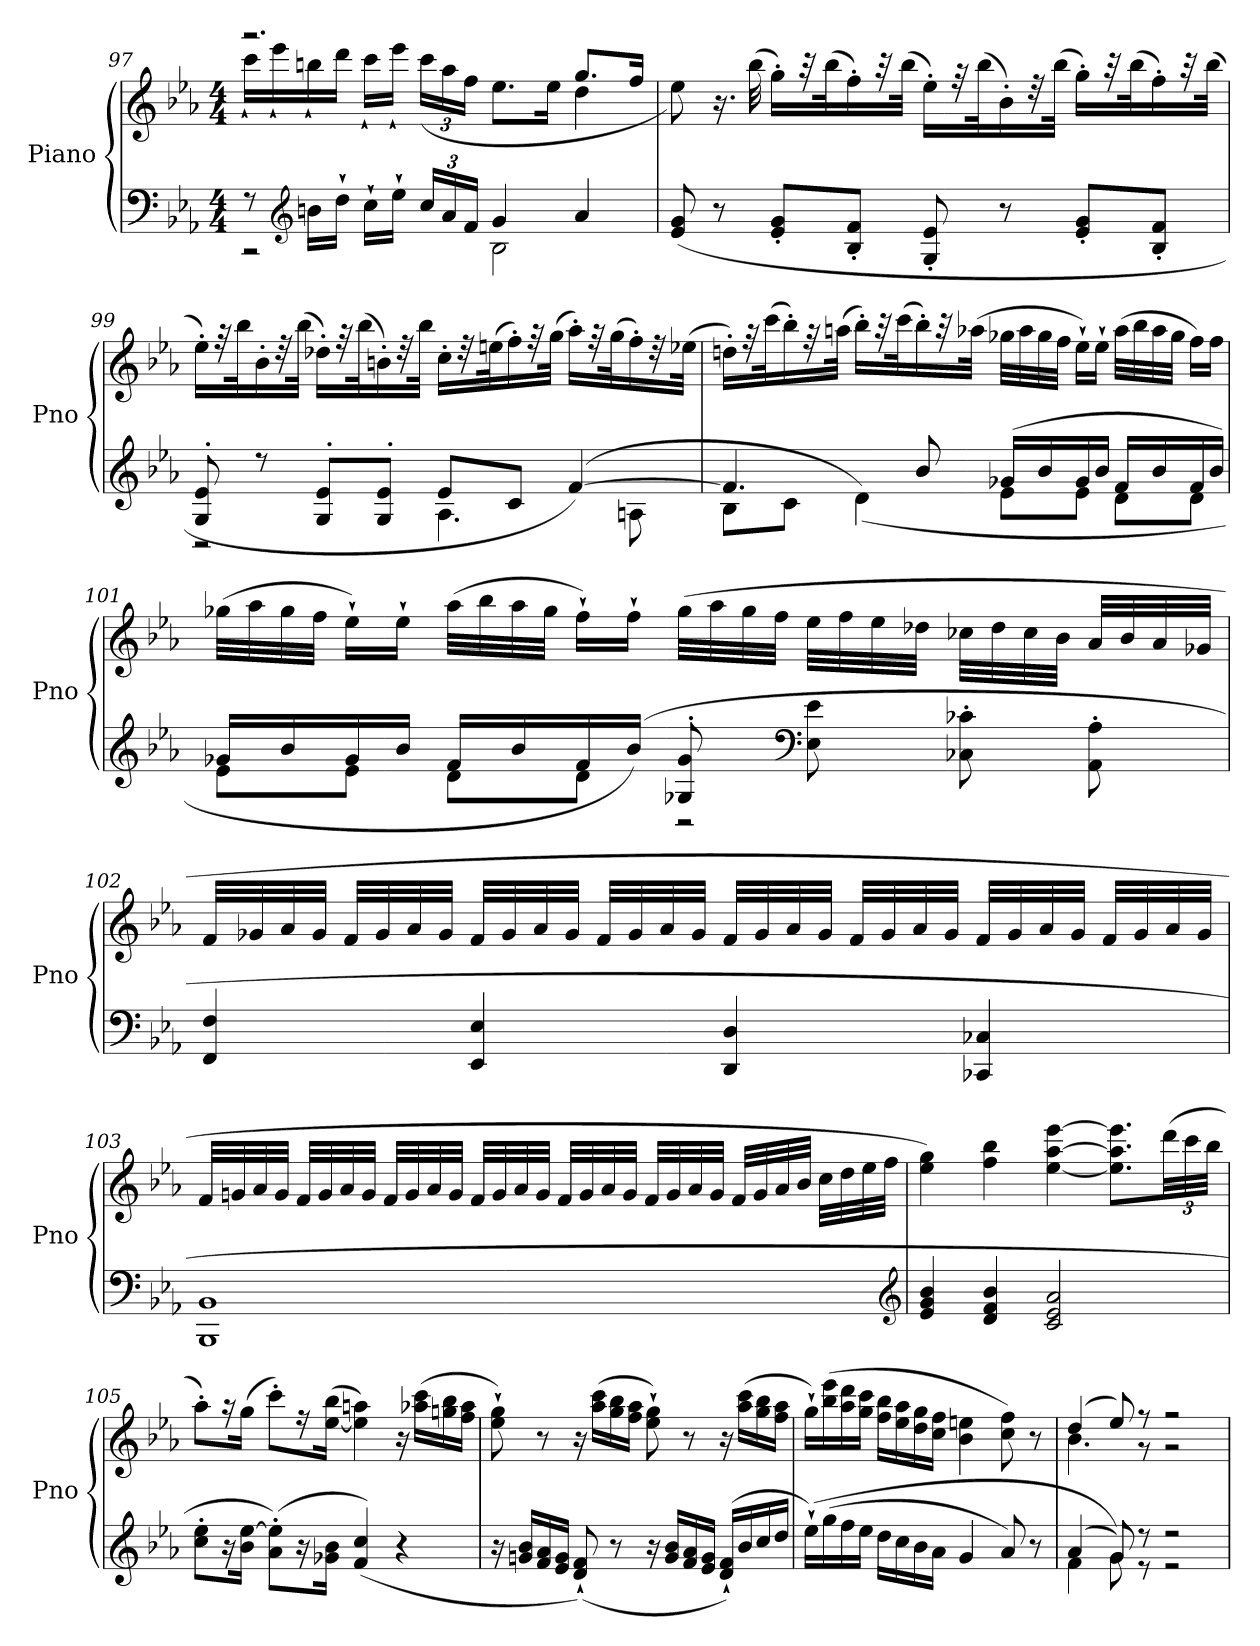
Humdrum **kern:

**kern	**kern
*part1	*part1
*staff2	*staff1
*I"Piano	*
*I'Pno	*
*clefF4	*clefG2
*k[b-e-a-]	*k[b-e-a-]
*E-:	*E-:
*M4/4	*M4/4
=97	=97
*^	*^
8r	2r	2.r	16ccc`\LL
.	.	.	16eee-`\
*clefG2	*	*	*
16bn\LL	.	.	16bbn`\
16dd`\JJ	.	.	16ddd\JJ
16cc`\LL	.	.	16ccc`\LL
16ee-`\JJ	.	.	16eee-`\JJ
24cc/LL	.	.	(24ccc\LL
24a-/	.	.	24aa-\
24f/JJ	.	.	24ff\JJ
4g/	2B-\	.	8.ee-\L
.	.	.	16ee-\Jk
4a-/	.	8.gg/L	4dd\
.	.	16ff/Jk	.
*v	*v	*	*
*	*v	*v
=98	=98
(8e-/ 8g/	8ee-\)
8r	16.r
.	(32bb-\
8e-'/ 8g'/L	16gg'\LL)
.	32r
.	(32bb-\K
8B-'/ 8f'/J	16ff'\)
.	32r
.	(32bb-\JJk
8G'/ 8e-'/	16ee-'\LL)
.	32r
.	(32bb-\K
8r	16b-'\)
.	32r
.	(32bb-\JJk
8e-'/ 8g'/L	16gg'\LL)
.	32r
.	(32bb-\K
8B-'/ 8f'/J	16ff'\)
.	32r
.	(32bb-\JJk
=99	=99
*^	*
8G'/ 8e-'/	2r	16ee-'\LL)
.	.	32r
.	.	32bb-\K
8r	.	16b-'\
.	.	32r
.	.	(32bb-\JJk
8G'/ 8e-'/L	.	16dd-X'\LL)
.	.	32r
.	.	(32bb-\K
8G'/ 8e-'/J	.	16bn'\)
.	.	32r
.	.	32bb-\JJk
8e-/L	4.A-\	16cc'\LL
.	.	32r
.	.	(32een\K
8c/J	.	16ff'\)
.	.	32r
.	.	(32gg\JJk
([4f/)	.	16aa-'\LL)
.	.	32r
.	.	(32gg\K
.	8An\	16ff'\)
.	.	32r
.	.	(32ee-X\JJk
=100	=100	=100
4.f/]	8B-\L	16ddn'\LL)
.	.	32r
.	.	(32ccc\K
.	8c\J	16bb-'\)
.	.	32r
.	.	(32aan\JJk
.	(4d\)	16bb-'\LL)
.	.	32r
.	.	(32ccc\K
8b-/	.	16bb-'\)
.	.	32r
.	.	(32aa-X\JJk
(16g-X/LL	8e-\L	32gg-X\LLL
.	.	32aa-\
16b-/	.	32gg-\
.	.	32ff\JJJ
16g-/	8e-\J	16ee-`\LL)
16b-/JJ	.	16ee-`\JJ
16f/LL	8d\L	(32aa-\LLL
.	.	32bb-\
16b-/	.	32aa-\
.	.	32gg-\JJJ
16f/	8d\J	16ff\LL)
16b-/JJ)	.	16ff\JJ
=101	=101	=101
16g-X/LL	8e-\L	(32gg-X\LLL
.	.	32aa-\
16b-/	.	32gg-\
.	.	32ff\JJJ
16g-/	8e-\J	16ee-`\LL)
16b-/JJ	.	16ee-`\JJ
16f/LL	8d\L	(32aa-\LLL
.	.	32bb-\
16b-/	.	32aa-\
.	.	32gg-\JJJ
16f/	8d\J	16ff`\LL)
(16b-/JJ)	.	16ff`\JJ
8G-X'/ 8g-'/	2r	(32gg-\LLL
.	.	32aa-\
.	.	32gg-\
.	.	32ff\JJJ
*clefF4	*	*
8E-\ 8e-\	.	32ee-\LLL
.	.	32ff\
.	.	32ee-\
.	.	32dd-X\JJJ
8C-X'\ 8c-X'\	.	32cc-X\LLL
.	.	32dd-\
.	.	32cc-\
.	.	32b-\JJJ
8AA-'\ 8A-'\	.	32a-/LLL
.	.	32b-/
.	.	32a-/
.	.	32g-X/JJJ
*v	*v	*
=102	=102
4FF/ 4F/	32f/LLL
.	32g-X/
.	32a-/
.	32g-/JJJ
.	32f/LLL
.	32g-/
.	32a-/
.	32g-/JJJ
4EE-/ 4E-/	32f/LLL
.	32g-/
.	32a-/
.	32g-/JJJ
.	32f/LLL
.	32g-/
.	32a-/
.	32g-/JJJ
4DD/ 4D/	32f/LLL
.	32g-/
.	32a-/
.	32g-/JJJ
.	32f/LLL
.	32g-/
.	32a-/
.	32g-/JJJ
4CC-X/ 4C-X/	32f/LLL
.	32g-/
.	32a-/
.	32g-/JJJ
.	32f/LLL
.	32g-/
.	32a-/
.	32g-/JJJ
=103	=103
1BBB- 1BB-	32f/LLL
.	32gn/
.	32a-/
.	32g/JJJ
.	32f/LLL
.	32g/
.	32a-/
.	32g/JJJ
.	32f/LLL
.	32g/
.	32a-/
.	32g/JJJ
.	32f/LLL
.	32g/
.	32a-/
.	32g/JJJ
.	32f/LLL
.	32g/
.	32a-/
.	32g/JJJ
.	32f/LLL
.	32g/
.	32a-/
.	32g/JJJ
.	32f/LLL
.	32g/
.	32a-/
.	32b-/JJJ
.	32cc\LLL
.	32dd\
.	32ee-\
.	32ff\JJJ
*clefG2	*
=104	=104
4e-/ 4g/ 4b-/	4ee-\ 4gg\)
4d/ 4f/ 4b-/	4ff\ 4bb-\
2c/ 2e-/ 2a-/	[4ee-\ [4aa-\ [4eee-\
.	8.ee-]\ 8.aa-]\ 8.eee-]\L
.	(48ddd\LL
.	48ccc\
.	48bb-\JJJ
=105	=105
8cc'\ 8ee-'\L	8aa-'\L)
16r	16r
16b-\ [16ee-\Jk	(16gg\Jk
(8a-'\ 8ee-]'\L)	8ccc'\L)
16r	16r
16g-X\ 16b-\Jk	([16ee-\ 16bb-\Jk
(4f/ 4cc/)	4ee-]\ 4aan\)
4r	16r
.	(16aa-X\ 16ccc\LL
.	16ggn\ 16bb-\
.	16ff\ 16aa-\JJ
=106	=106
16r	8ee-`\ 8gg`\)
16gn/ 16b-/LL	.
16f/ 16a-/	8r
16e-/ 16g/JJ	.
(8d`/ 8f`/)	16r
.	(16aa-\ 16ccc\LL
8r	16gg\ 16bb-\
.	16ff\ 16aa-\JJ
16r	8ee-`\ 8gg`\)
16g/ 16b-/LL	.
16f/ 16a-/	8r
16e-/ 16g/JJ	.
(16d`/ 16f`/LL)	16r
16b-/	(16aa-\ 16ccc\LL
16cc/	16gg\ 16bb-\
16dd/JJ	16ff\ 16aa-\JJ
=107	=107
(16ee-`\LL)	16gg`\LL)
(16gg\	(16bb-\ 16eee-\
16ff\	16aa-\ 16ddd\
16ee-\JJ	16gg\ 16ccc\JJ
16dd\LL	16ff\ 16bb-\LL
16cc\	16ee-\ 16aa-\
16b-\	16dd\ 16gg\
16a-\JJ	16cc\ 16ff\JJ
4g/	4b-\ 4een\
8a-/)	8cc\ 8ff\)
8r	8r
=108	=108
*^	*^
(4a-/	4f\	(4dd/	4.b-\
8g/)	8g\)	8ee-/)	.
8r	8r	8r	8r
2r	2r	2r	2r
*v	*v	*	*
*	*v	*v
=	=
*-	*-
